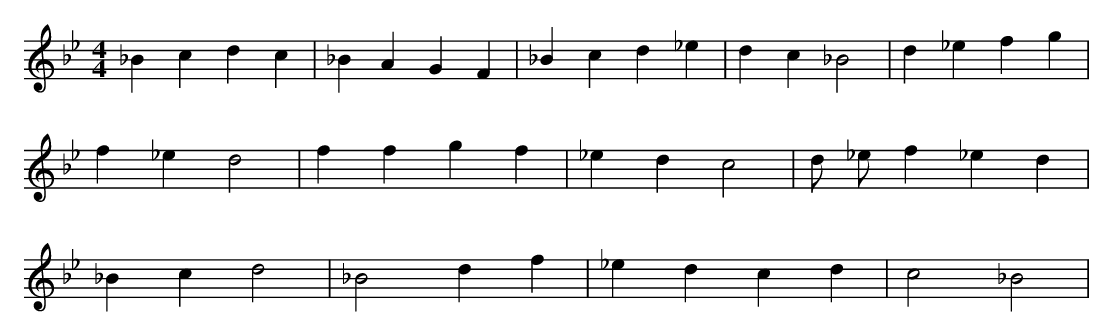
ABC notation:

X:1
M:4/4
L:1/8
K:Bb
_B2 c2 d2 c2 | _B2 A2 G2 F2 | _B2 c2 d2 _e2 | d2 c2 _B4 | d2 _e2 f2 g2 | f2 _e2 d4 | f2 f2 g2 f2 | _e2 d2 c4 | d _e f2 _e2 d2 | _B2 c2 d4 | _B4 d2 f2 | _e2 d2 c2 d2 | c4 _B4 |
